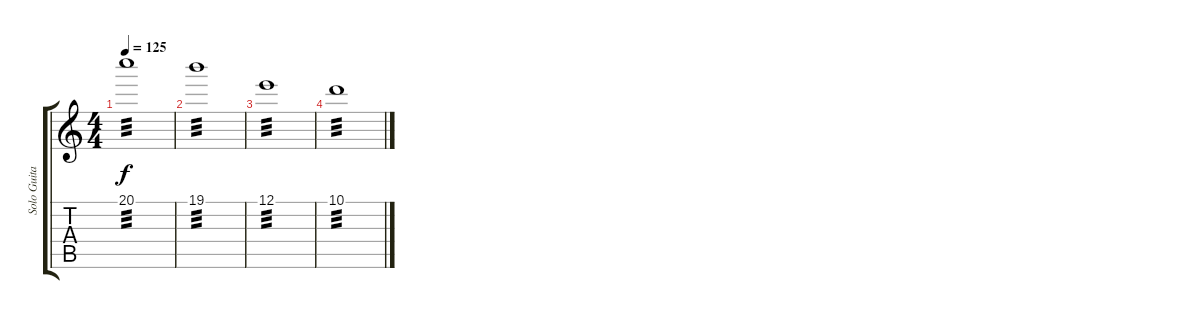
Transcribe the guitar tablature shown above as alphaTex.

\track ("Solo Guitar" "Solo Guita") {instrument electricguitarjazz}
\staff {score tabs}
\tuning (E4 B3 G3 D3 A2 E2) {hide}
\ts (4 4)
\tempo 125
\clef g2
\ks c
20.1.1{tp 3 dy f} |
19.1.1{tp 3} |
12.1.1{tp 3} |
10.1.1{tp 3}
